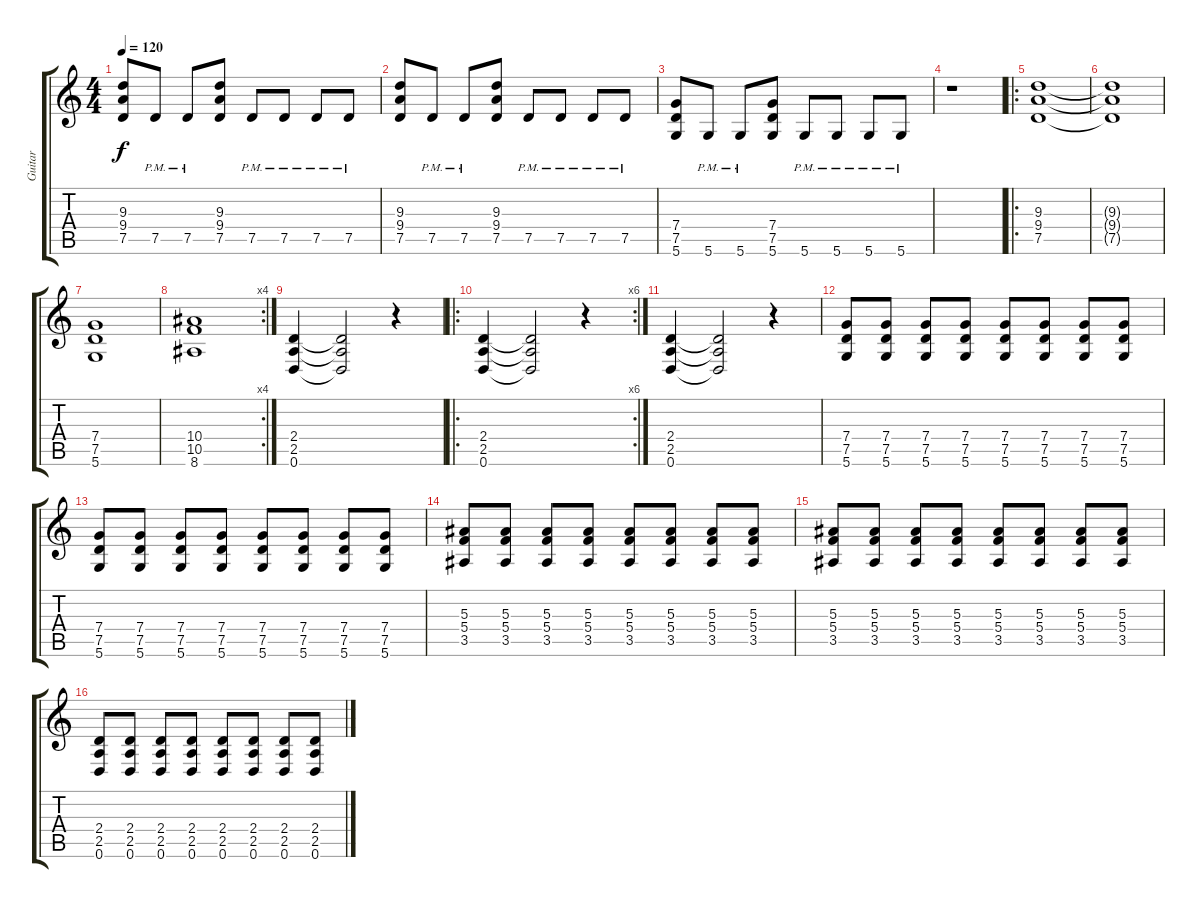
\track ("Guitar" "Guitar") {instrument distortionguitar}
\staff {score tabs}
\tuning (D4 A3 F3 C3 G2 D2) {hide}
\ts (4 4)
\tempo 120
\clef g2
\ks c
(9.3 9.4 7.5).8{dy f volume 13} 7.5{pm}.8 7.5{pm}.8 (9.3 9.4 7.5).8 7.5{pm}.8 7.5{pm}.8 7.5{pm}.8 7.5{pm}.8 |
(9.3 9.4 7.5).8{volume 13} 7.5{pm}.8 7.5{pm}.8 (9.3 9.4 7.5).8 7.5{pm}.8 7.5{pm}.8 7.5{pm}.8 7.5{pm}.8 |
(7.4 7.5 5.6).8 5.6{pm}.8 5.6{pm}.8 (7.4 7.5 5.6).8 5.6{pm}.8 5.6{pm}.8 5.6{pm}.8 5.6{pm}.8 |
r.1 |
\ro
(9.3 9.4 7.5).1{volume 16} |
(9.3{t} 9.4{t} 7.5{t}).1 |
(7.4 7.5 5.6).1 |
\rc 4
(10.4 10.5 8.6).1 |
(2.4 2.5 0.6).4 (2.4{t} 2.5{t} 0.6{t}).2 r.4 |
\ro
\rc 6
(2.4 2.5 0.6).4 (2.4{t} 2.5{t} 0.6{t}).2 r.4 |
(2.4 2.5 0.6).4 (2.4{t} 2.5{t} 0.6{t}).2 r.4 |
(7.4 7.5 5.6).8{volume 9} (7.4 7.5 5.6).8 (7.4 7.5 5.6).8 (7.4 7.5 5.6).8 (7.4 7.5 5.6).8 (7.4 7.5 5.6).8 (7.4 7.5 5.6).8 (7.4 7.5 5.6).8 |
(7.4 7.5 5.6).8{volume 9} (7.4 7.5 5.6).8 (7.4 7.5 5.6).8 (7.4 7.5 5.6).8 (7.4 7.5 5.6).8 (7.4 7.5 5.6).8 (7.4 7.5 5.6).8 (7.4 7.5 5.6).8 |
(5.3 5.4 3.5).8 (5.3 5.4 3.5).8 (5.3 5.4 3.5).8 (5.3 5.4 3.5).8 (5.3 5.4 3.5).8 (5.3 5.4 3.5).8 (5.3 5.4 3.5).8 (5.3 5.4 3.5).8 |
(5.3 5.4 3.5).8 (5.3 5.4 3.5).8 (5.3 5.4 3.5).8 (5.3 5.4 3.5).8 (5.3 5.4 3.5).8 (5.3 5.4 3.5).8 (5.3 5.4 3.5).8 (5.3 5.4 3.5).8 |
(2.4 2.5 0.6).8 (2.4 2.5 0.6).8 (2.4 2.5 0.6).8 (2.4 2.5 0.6).8 (2.4 2.5 0.6).8 (2.4 2.5 0.6).8 (2.4 2.5 0.6).8 (2.4 2.5 0.6).8
